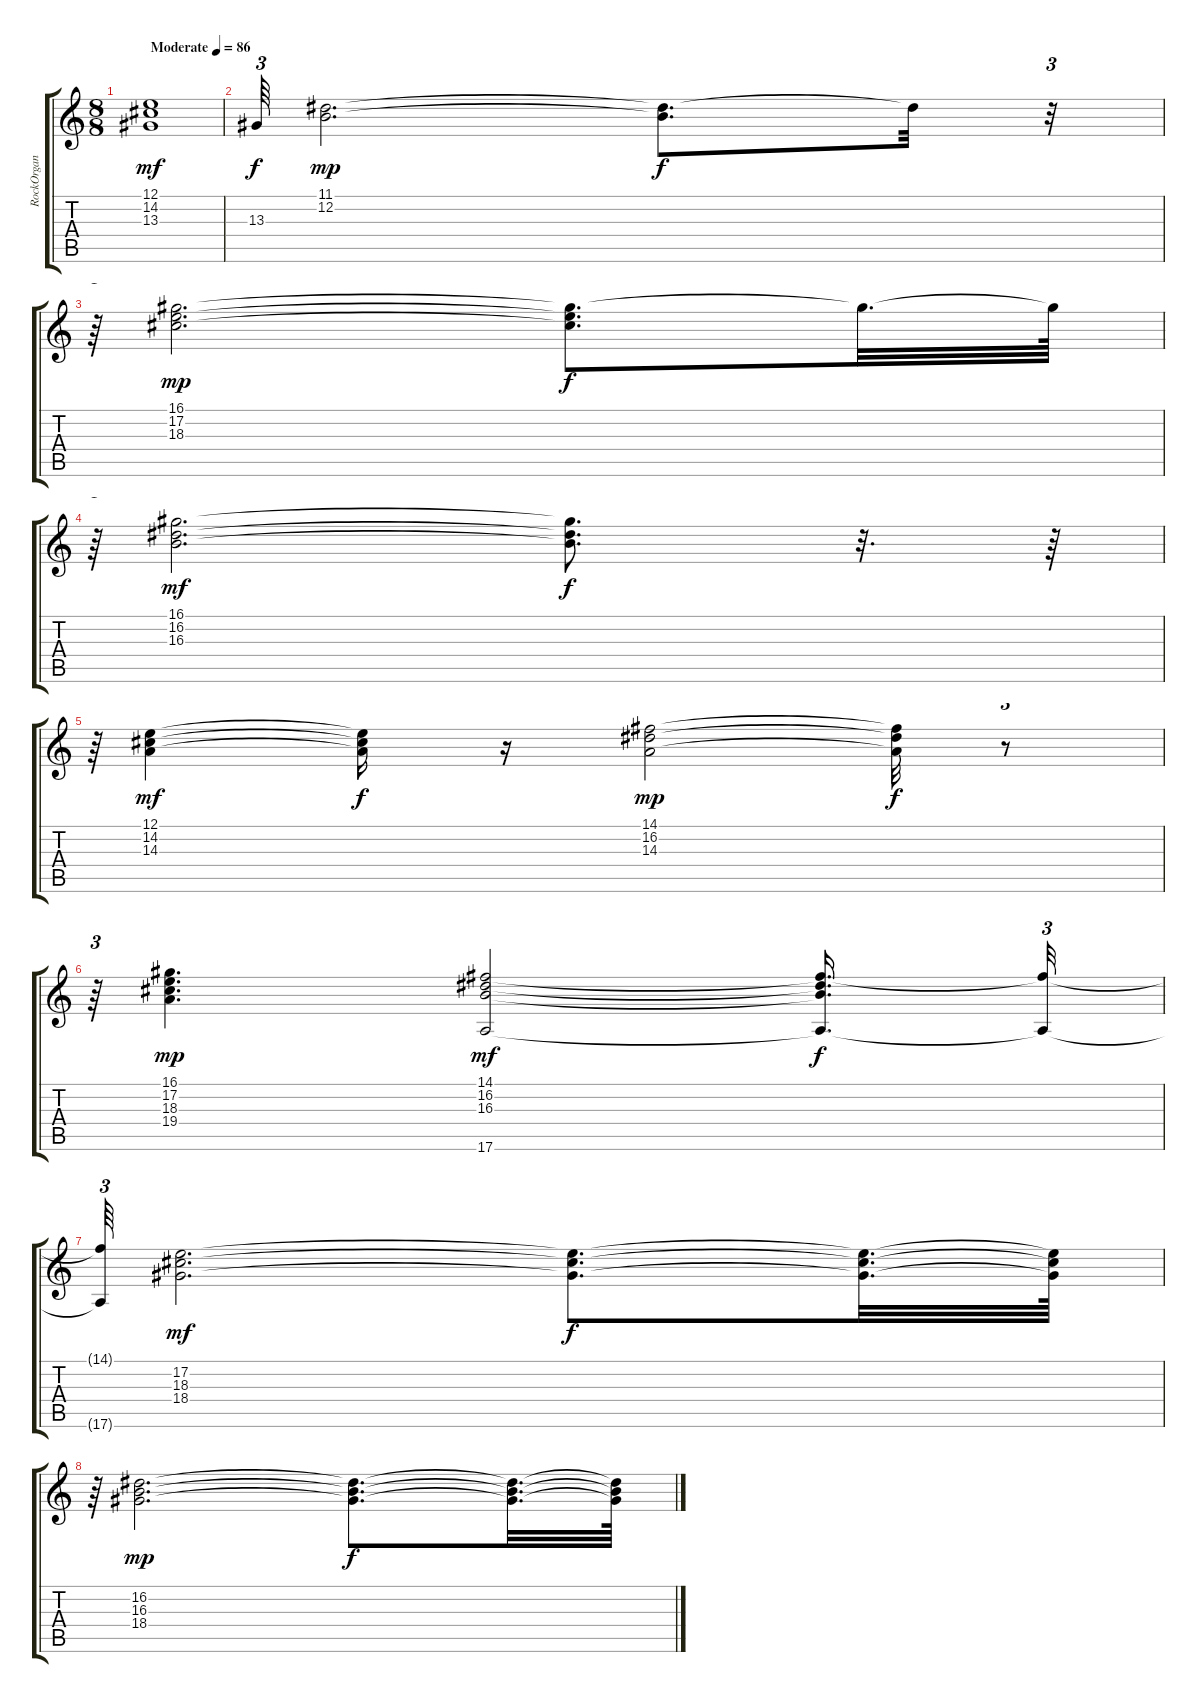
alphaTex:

\track ("RockOrgan" "RockOrgan") {instrument rockorgan}
\staff {score tabs}
\tuning (E4 B3 G3 D3 A2 E2) {hide}
\ts (8 8)
\tempo (86 "Moderate")
\clef g2
\ks c
(12.1 14.2 13.3).1{dy mf instrument rockorgan} |
13.3.64{tu (3 2) dy f} (11.1 12.2).2{d dy mp} (11.1{t} 12.2{t}).8{d dy f} 11.1{t}.32 r.32{tu (3 2)} |
r.64{tu (3 2)} (16.1 17.2 18.3).2{d dy mp} (16.1{t} 17.2{t} 18.3{t}).8{d dy f} 16.1{t}.32{d} 16.1{t}.64 |
r.64{tu (3 2)} (16.1 16.2 16.3).2{d dy mf} (16.1{t} 16.2{t} 16.3{t}).8{d dy f} r.32{d} r.64 |
r.64{tu (3 2)} (12.1 14.2 14.3).4{dy mf} (12.1{t} 14.2{t} 14.3{t}).16{dy f} r.16 (14.1 16.2 14.3).2{dy mp} (14.1{t} 16.2{t} 14.3{t}).32{dy f} r.8{tu (3 2)} |
r.64{tu (3 2)} (16.1 17.2 18.3 19.4).4{d dy mp} (14.1 16.2 16.3 17.6).2{dy mf} (14.1{t} 16.2{t} 16.3{t} 17.6{t}).16{d dy f} (14.1{t} 17.6{t}).32{tu (3 2)} |
(14.1{t} 17.6{t}).64{tu (3 2)} (17.2 18.3 18.4).2{d dy mf} (17.2{t} 18.3{t} 18.4{t}).8{d dy f} (17.2{t} 18.3{t} 18.4{t}).32{d} (17.2{t} 18.3{t} 18.4{t}).64 |
r.64{tu (3 2)} (16.2 16.3 18.4).2{d dy mp} (16.2{t} 16.3{t} 18.4{t}).8{d dy f} (16.2{t} 16.3{t} 18.4{t}).32{d} (16.2{t} 16.3{t} 18.4{t}).64
